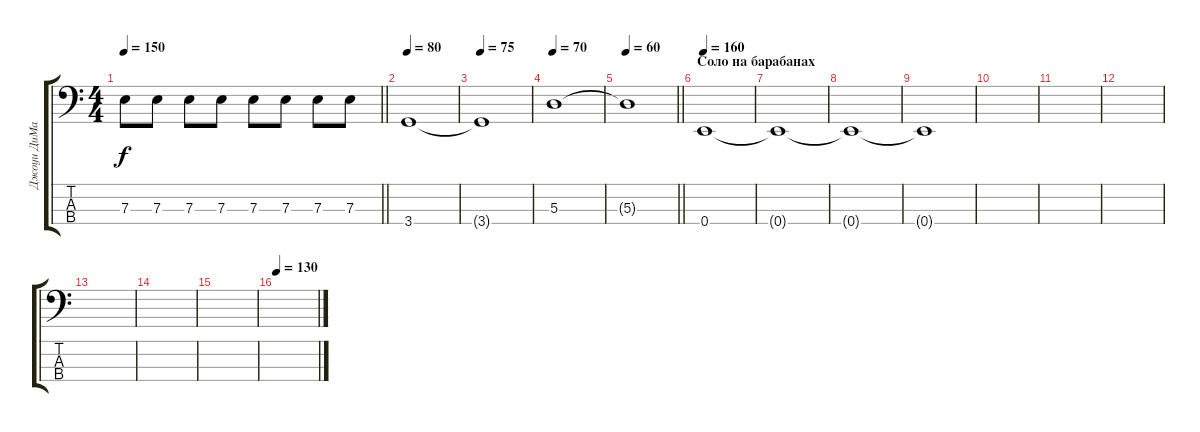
\track ("Джоуи ДиМайо" "Джоуи ДиМа") {instrument electricbassfinger}
\staff {score tabs}
\tuning (G2 D2 A1 E1) {hide}
\ts (4 4)
\tempo 150
\clef f4
\barLineRight lightlight
\ks c
7.3.8{dy f} 7.3.8 7.3.8 7.3.8 7.3.8 7.3.8 7.3.8 7.3.8 |
\tempo 80
3.4.1 |
\tempo 75
3.4{t}.1 |
\tempo 70
5.3.1 |
\tempo 60
\barLineRight lightlight
5.3{t}.1 |
\section ("" "Соло на барабанах")
\tempo 160
0.4.1 |
0.4{t}.1 |
0.4{t}.1 |
0.4{t}.1 |
|
|
|
|
|
|
\tempo 130
